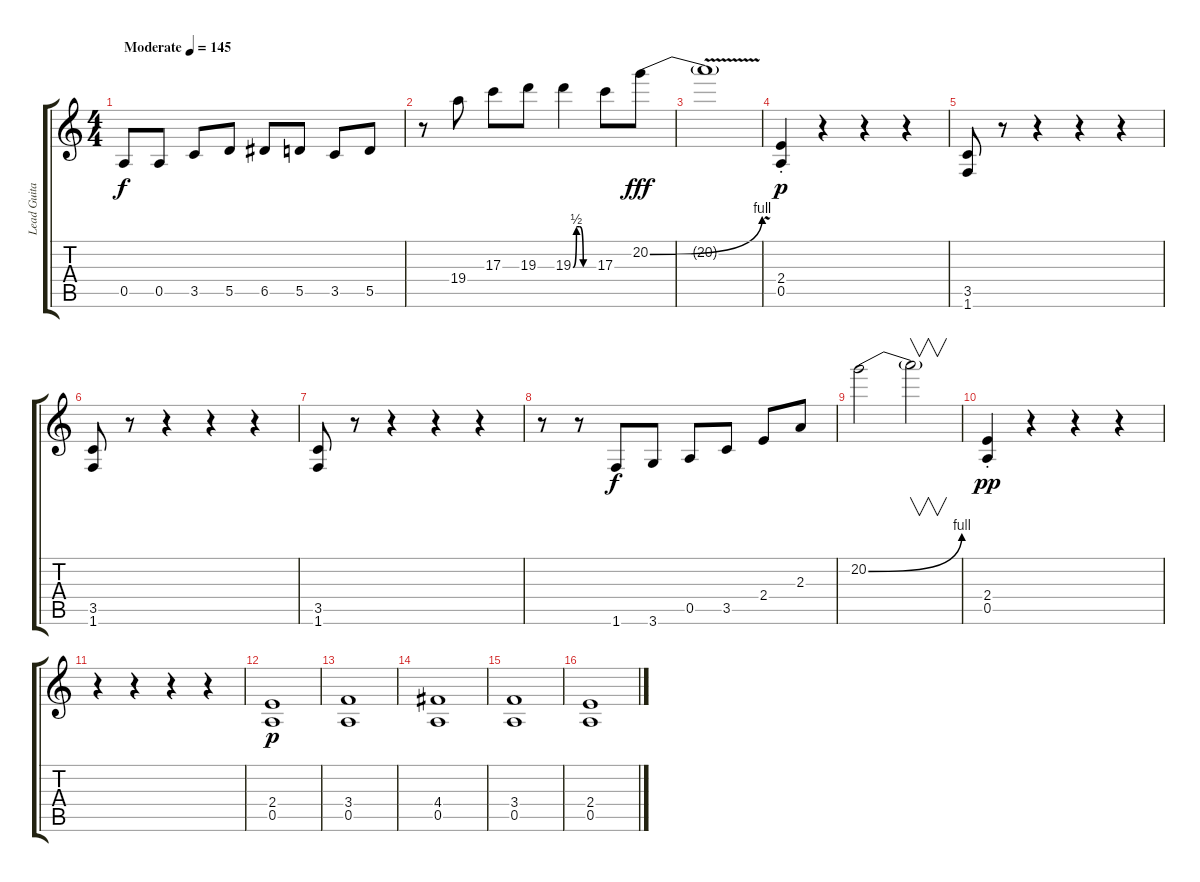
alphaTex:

\track ("Lead Guitar" "Lead Guita") {instrument distortionguitar}
\staff {score tabs}
\tuning (E4 B3 G3 D3 A2 E2) {hide}
\ts (4 4)
\tempo (145 "Moderate")
\clef g2
\ks c
0.5.8{dy f instrument distortionguitar} 0.5.8 3.5.8 5.5.8 6.5.8 5.5.8 3.5.8 5.5.8 |
r.8 19.4.8 17.3.8 19.3.8 19.3{be (custom 0 0 10 2 20 2 30 0 60 0)}.4 17.3.8 20.2{be (bend 0 0 60 4)}.8{dy fff} |
20.2{v t}.1 |
(2.4{st} 0.5{st}).4{dy p} r.4 r.4 r.4 |
(3.5 1.6).8 r.8 r.4 r.4 r.4 |
(3.5 1.6).8 r.8 r.4 r.4 r.4 |
(3.5 1.6).8 r.8 r.4 r.4 r.4 |
r.8 r.8 1.6.8{dy f} 3.6.8 0.5.8 3.5.8 2.4.8 2.3.8 |
20.2{be (bend 0 0 60 4)}.2 20.2{t}.2{v} |
(2.4{st} 0.5{st}).4{dy pp} r.4 r.4 r.4 |
r.4 r.4 r.4 r.4 |
(2.4 0.5).1{dy p} |
(3.4 0.5).1 |
(4.4 0.5).1 |
(3.4 0.5).1 |
(2.4 0.5).1
